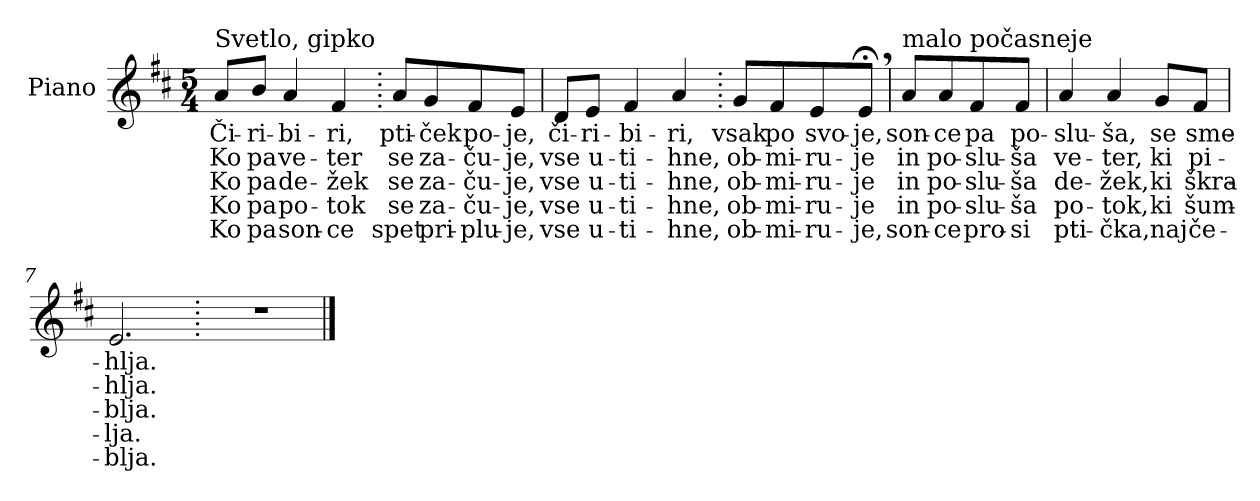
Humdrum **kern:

**kern	**text	**text	**text	**text	**text
*part1	*part1	*part1	*part1	*part1	*part1
*staff1	*staff1	*staff1	*staff1	*staff1	*staff1
*I"Piano	*	*	*	*	*
*I'Pno.	*	*	*	*	*
*clefG2	*	*	*	*	*
*k[f#c#]	*	*	*	*	*
*M5/4	*	*	*	*	*
=1	=1	=1	=1	=1	=1
!LO:TX:t=Svetlo, gipko	!	!	!	!	!
!	!LO:LY:b	!LO:LY:b	!LO:LY:b	!LO:LY:b	!LO:LY:b
8a/L	Či-	Ko	Ko	Ko	Ko
!	!LO:LY:b	!LO:LY:b	!LO:LY:b	!LO:LY:b	!LO:LY:b
8b/J	-ri-	pa	pa	pa	pa
!	!LO:LY:b	!LO:LY:b	!LO:LY:b	!LO:LY:b	!LO:LY:b
4a/	-bi-	ve-	de-	po-	son-
!	!LO:LY:b	!LO:LY:b	!LO:LY:b	!LO:LY:b	!LO:LY:b
4f#/	-ri,	-ter	-žek	-tok	-ce
=2.	=2.	=2.	=2.	=2.	=2.
!	!LO:LY:b	!LO:LY:b	!LO:LY:b	!LO:LY:b	!LO:LY:b
8a/L	pti-	se	se	se	spet
!	!LO:LY:b	!LO:LY:b	!LO:LY:b	!LO:LY:b	!LO:LY:b
8g/	-ček	za-	za-	za-	pri-
!	!LO:LY:b	!LO:LY:b	!LO:LY:b	!LO:LY:b	!LO:LY:b
8f#/	po-	-ču-	-ču-	-ču-	-plu-
!	!LO:LY:b	!LO:LY:b	!LO:LY:b	!LO:LY:b	!LO:LY:b
8e/J	-je,	-je,	-je,	-je,	-je,
=3	=3	=3	=3	=3	=3
!	!LO:LY:b	!LO:LY:b	!LO:LY:b	!LO:LY:b	!LO:LY:b
8d/L	či-	vse	vse	vse	vse
!	!LO:LY:b	!LO:LY:b	!LO:LY:b	!LO:LY:b	!LO:LY:b
8e/J	-ri-	u-	u-	u-	u-
!	!LO:LY:b	!LO:LY:b	!LO:LY:b	!LO:LY:b	!LO:LY:b
4f#/	-bi-	-ti-	-ti-	-ti-	-ti-
!	!LO:LY:b	!LO:LY:b	!LO:LY:b	!LO:LY:b	!LO:LY:b
4a/	-ri,	-hne,	-hne,	-hne,	-hne,
=4.	=4.	=4.	=4.	=4.	=4.
!	!LO:LY:b	!LO:LY:b	!LO:LY:b	!LO:LY:b	!LO:LY:b
8g/L	vsak	ob-	ob-	ob-	ob-
!	!LO:LY:b	!LO:LY:b	!LO:LY:b	!LO:LY:b	!LO:LY:b
8f#/	po	-mi-	-mi-	-mi-	-mi-
!	!LO:LY:b	!LO:LY:b	!LO:LY:b	!LO:LY:b	!LO:LY:b
8e/	svo-	-ru-	-ru-	-ru-	-ru-
!	!LO:LY:b	!LO:LY:b	!LO:LY:b	!LO:LY:b	!LO:LY:b
8e;<,/J	-je,	-je	-je	-je	-je,
!!LO:LB:g=z
=5	=5	=5	=5	=5	=5
!LO:TX:t=malo počasneje	!	!	!	!	!
!	!LO:LY:b	!LO:LY:b	!LO:LY:b	!LO:LY:b	!LO:LY:b
8a/L	son-	in	in	in	son-
!	!LO:LY:b	!LO:LY:b	!LO:LY:b	!LO:LY:b	!LO:LY:b
8a/	-ce	po-	po-	po-	-ce
!	!LO:LY:b	!LO:LY:b	!LO:LY:b	!LO:LY:b	!LO:LY:b
8f#/	pa	-slu-	-slu-	-slu-	pro-
!	!LO:LY:b	!LO:LY:b	!LO:LY:b	!LO:LY:b	!LO:LY:b
8f#/J	po-	-ša	-ša	-ša	-si
=6	=6	=6	=6	=6	=6
!	!LO:LY:b	!LO:LY:b	!LO:LY:b	!LO:LY:b	!LO:LY:b
4a/	-slu-	ve-	de-	po-	pti-
!	!LO:LY:b	!LO:LY:b	!LO:LY:b	!LO:LY:b	!LO:LY:b
4a/	-ša,	-ter,	-žek,	-tok,	-čka,
!	!LO:LY:b	!LO:LY:b	!LO:LY:b	!LO:LY:b	!LO:LY:b
8g/L	se	ki	ki	ki	naj
!	!LO:LY:b	!LO:LY:b	!LO:LY:b	!LO:LY:b	!LO:LY:b
8f#/J	sme-	pi-	škra-	šum-	če-
=7	=7	=7	=7	=7	=7
!	!LO:LY:b	!LO:LY:b	!LO:LY:b	!LO:LY:b	!LO:LY:b
2.e/	-hlja.	-hlja.	-blja.	-lja.	-blja.
=8.	=8.	=8.	=8.	=8.	=8.
4%5r	.	.	.	.	.
==	==	==	==	==	==
*-	*-	*-	*-	*-	*-
